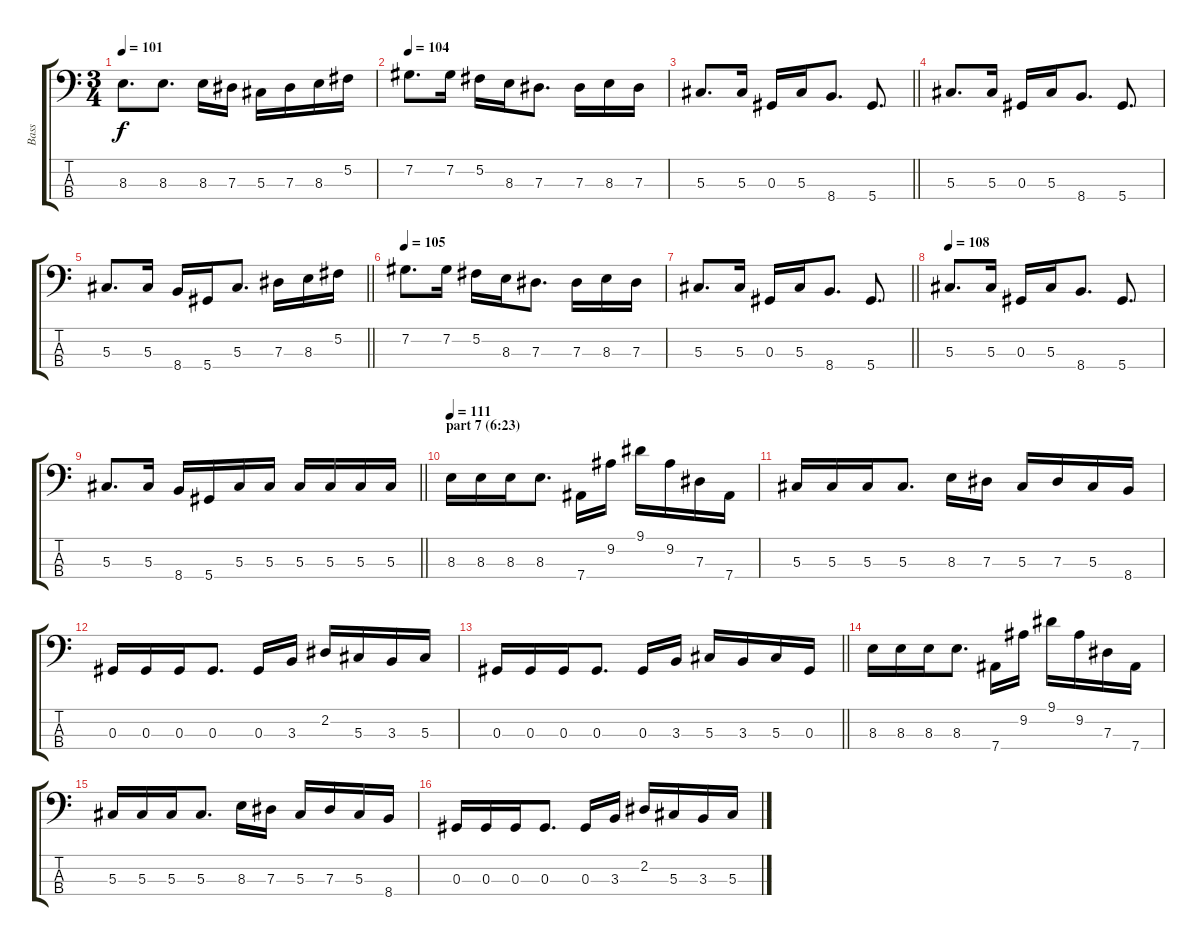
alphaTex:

\track ("Bass" "Bass") {instrument electricbassfinger}
\staff {score tabs}
\tuning (Gb2 Db2 Ab1 Eb1) {hide}
\ts (3 4)
\tempo 101
\clef f4
\ks c
8.3.8{d dy f} 8.3.8{d} 8.3.16 7.3.16 5.3.16 7.3.16 8.3.16 5.2.16 |
\tempo 104
7.2.8{d} 7.2.16 5.2.16 8.3.16 7.3.8{d} 7.3.16 8.3.16 7.3.16 |
\barLineRight lightlight
5.3.8{d} 5.3.16 0.3.16 5.3.16 8.4.8{d} 5.4.8{d} |
5.3.8{d} 5.3.16 0.3.16 5.3.16 8.4.8{d} 5.4.8{d} |
\barLineRight lightlight
5.3.8{d} 5.3.16 8.4.16 5.4.16 5.3.8{d} 7.3.16 8.3.16 5.2.16 |
\tempo 105
7.2.8{d} 7.2.16 5.2.16 8.3.16 7.3.8{d} 7.3.16 8.3.16 7.3.16 |
\barLineRight lightlight
5.3.8{d} 5.3.16 0.3.16 5.3.16 8.4.8{d} 5.4.8{d} |
\tempo 108
5.3.8{d} 5.3.16 0.3.16 5.3.16 8.4.8{d} 5.4.8{d} |
\barLineRight lightlight
5.3.8{d} 5.3.16 8.4.16 5.4.16 5.3.16 5.3.16 5.3.16 5.3.16 5.3.16 5.3.16 |
\section ("" "part 7 (6:23)")
\tempo 111
8.3.16 8.3.16 8.3.16 8.3.8{d} 7.4.16 9.2.16 9.1.16 9.2.16 7.3.16 7.4.16 |
5.3.16 5.3.16 5.3.16 5.3.8{d} 8.3.16 7.3.16 5.3.16 7.3.16 5.3.16 8.4.16 |
0.3.16 0.3.16 0.3.16 0.3.8{d} 0.3.16 3.3.16 2.2.16 5.3.16 3.3.16 5.3.16 |
\barLineRight lightlight
0.3.16 0.3.16 0.3.16 0.3.8{d} 0.3.16 3.3.16 5.3.16 3.3.16 5.3.16 0.3.16 |
8.3.16 8.3.16 8.3.16 8.3.8{d} 7.4.16 9.2.16 9.1.16 9.2.16 7.3.16 7.4.16 |
5.3.16 5.3.16 5.3.16 5.3.8{d} 8.3.16 7.3.16 5.3.16 7.3.16 5.3.16 8.4.16 |
0.3.16 0.3.16 0.3.16 0.3.8{d} 0.3.16 3.3.16 2.2.16 5.3.16 3.3.16 5.3.16
